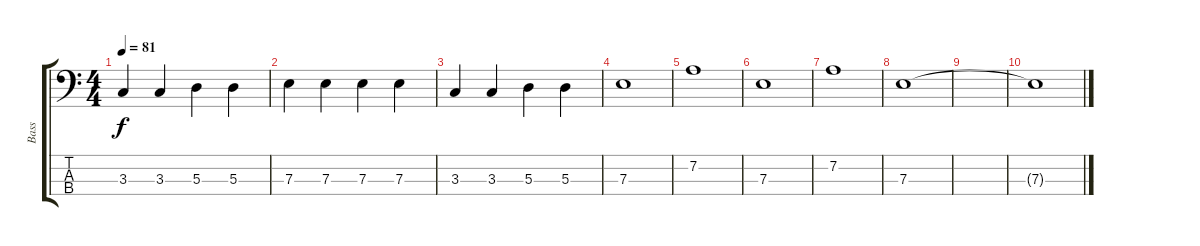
\track ("Bass" "Bass") {instrument electricbassfinger}
\staff {score tabs}
\tuning (G2 D2 A1 E1) {hide}
\ts (4 4)
\tempo 81
\clef f4
\ks c
3.3.4{dy f} 3.3.4 5.3.4 5.3.4 |
7.3.4 7.3.4 7.3.4 7.3.4 |
3.3.4 3.3.4 5.3.4 5.3.4 |
7.3.1 |
7.2.1 |
7.3.1 |
7.2.1 |
7.3.1 |
|
7.3{t}.1
